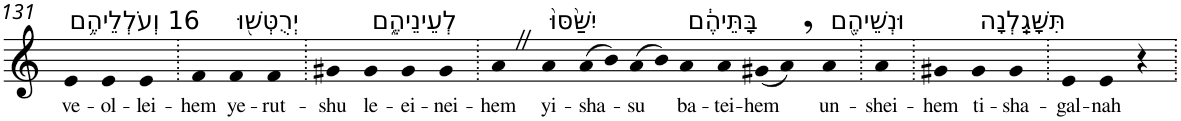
**kern	**text
*part1	*part1
*staff1	*staff1
*I"Piano	*
*I'Pno	*
!!LO:PB:g=z
*clefG2	*
*k[]	*
=131	=131
!LO:TX:a:t=16 וְעֹלְלֵיהֶ֥ם	!
!	!LO:LY:b
4e	ve-
!	!LO:LY:b
4e	-ol-
!	!LO:LY:b
4e	-lei-
=132.	=132.
!	!LO:LY:b
4f	-hem
!LO:TX:a:t=יְרֻטְּשׁ֖וּ	!
!	!LO:LY:b
4f	ye-
!	!LO:LY:b
4f	-rut-
=133.	=133.
!	!LO:LY:b
4g#X	-shu
!LO:TX:a:t=לְעֵינֵיהֶ֑ם	!
!	!LO:LY:b
4g#	le-
!	!LO:LY:b
4g#	-ei-
!	!LO:LY:b
4g#	-nei-
=134.	=134.
!	!LO:LY:b
4aZ	-hem
!LO:TX:a:t=יִשַּׁ֙סּוּ֙	!
!	!LO:LY:b
4a	yi-
!	!LO:LY:b
(8a	-sha-
8b)	.
!	!LO:LY:b
(8a	-su
8b)	.
!LO:TX:a:t=בָּתֵּיהֶ֔ם	!
!	!LO:LY:b
4a	ba-
!	!LO:LY:b
4a	-tei-
!	!LO:LY:b
(8g#X	-hem
8a,)	.
!LO:TX:a:t=וּנְשֵׁיהֶ֖ם	!
!	!LO:LY:b
4a	un-
=135.	=135.
!	!LO:LY:b
4a	-shei-
=136.	=136.
!	!LO:LY:b
4g#X	-hem
!LO:TX:a:t=תִּשָּׁגַֽלְנָה	!
!	!LO:LY:b
4g#	ti-
!	!LO:LY:b
4g#	-sha-
=137.	=137.
!	!LO:LY:b
4e	-gal-
!	!LO:LY:b
4e	-nah
4r	.
=.	=.
*-	*-
